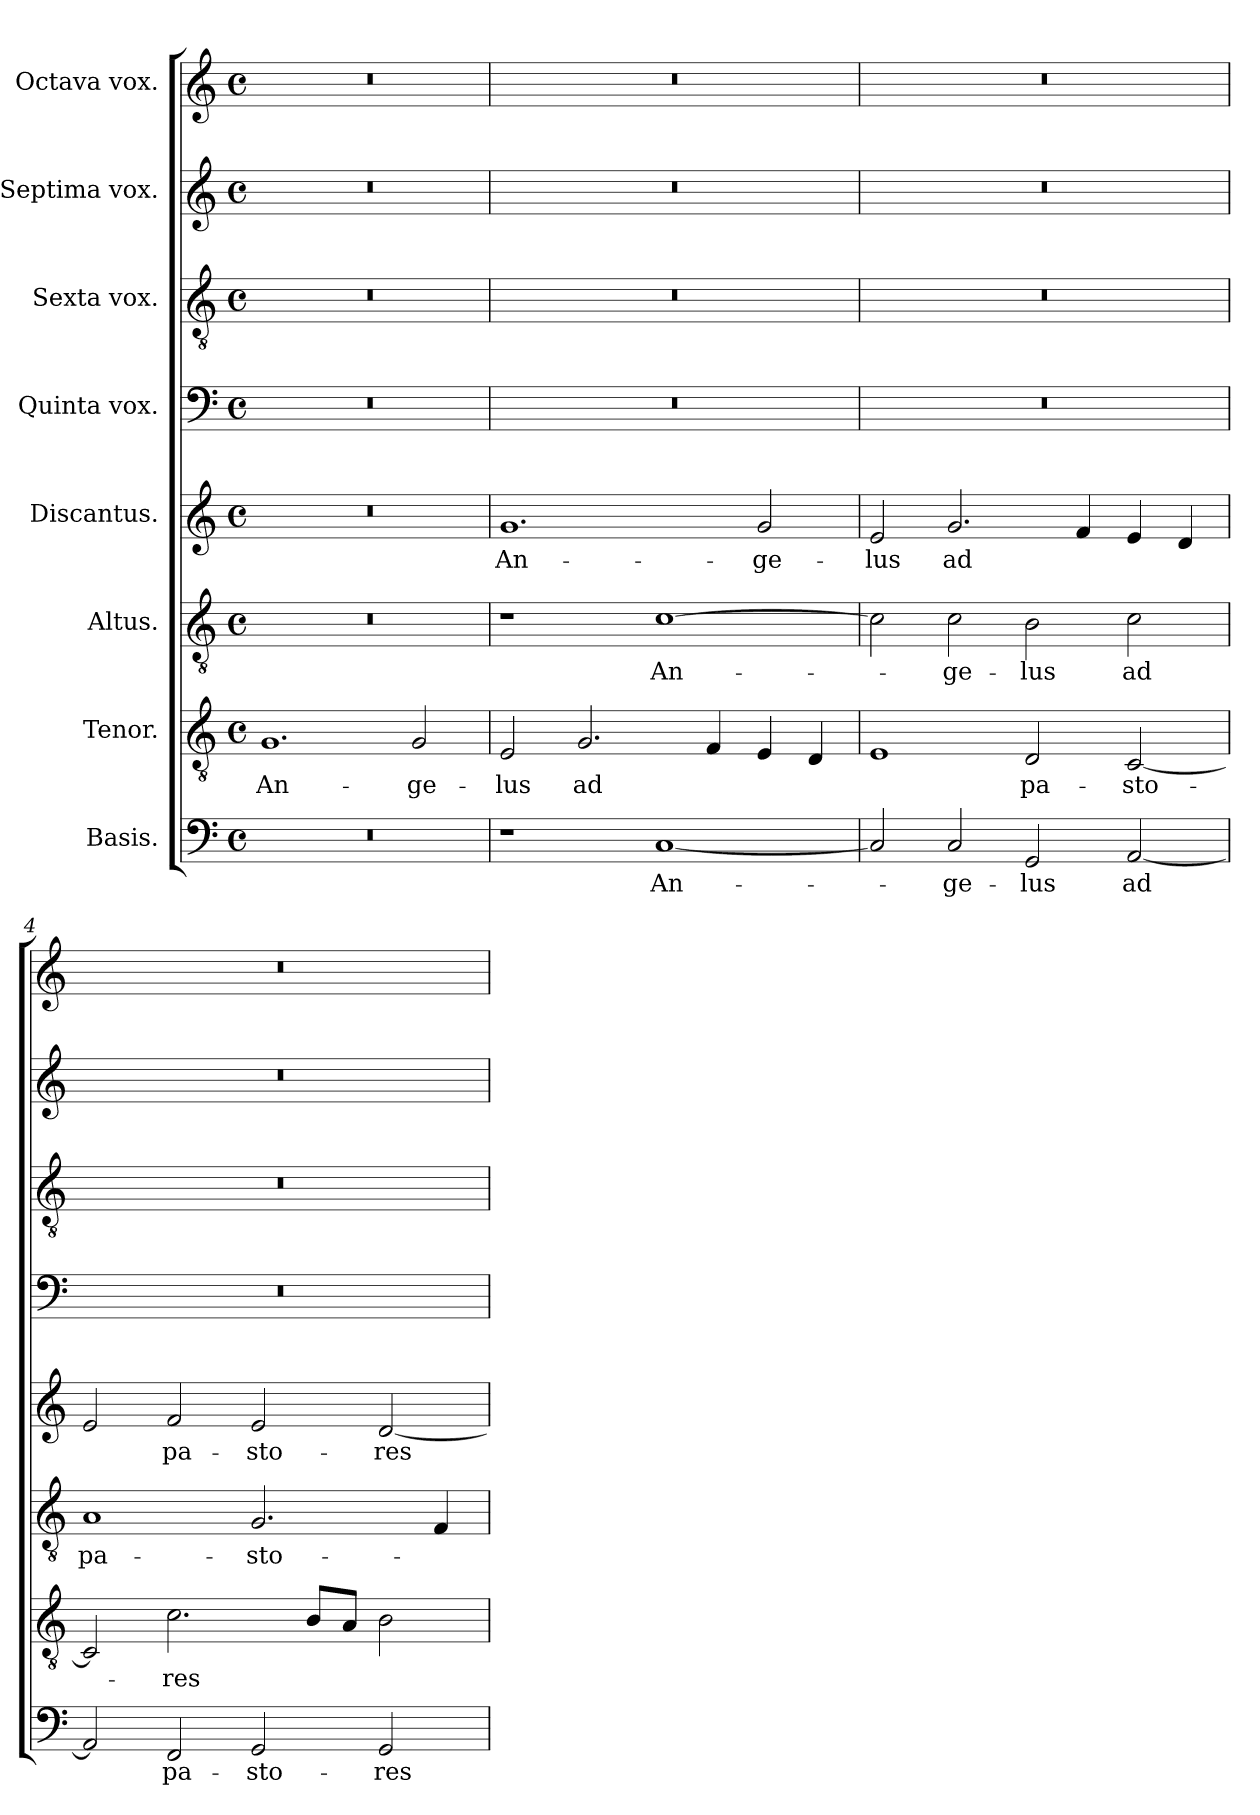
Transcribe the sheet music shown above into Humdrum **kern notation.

**kern	**text	**kern	**text	**kern	**text	**kern	**text	**kern	**kern	**kern	**kern
*part8	*part8	*part7	*part7	*part6	*part6	*part5	*part5	*part4	*part3	*part2	*part1
*staff8	*staff8	*staff7	*staff7	*staff6	*staff6	*staff5	*staff5	*staff4	*staff3	*staff2	*staff1
*I"Basis.	*	*I"Tenor.	*	*I"Altus.	*	*I"Discantus.	*	*I"Quinta vox.	*I"Sexta vox.	*I"Septima vox.	*I"Octava vox.
*clefF4	*	*clefGv2	*	*clefGv2	*	*clefG2	*	*clefF4	*clefGv2	*clefG2	*clefG2
*k[]	*	*k[]	*	*k[]	*	*k[]	*	*k[]	*k[]	*k[]	*k[]
*M4/2	*	*M4/2	*	*M4/2	*	*M4/2	*	*M4/2	*M4/2	*M4/2	*M4/2
*met(c)	*	*met(c)	*	*met(c)	*	*met(c)	*	*met(c)	*met(c)	*met(c)	*met(c)
=1	=1	=1	=1	=1	=1	=1	=1	=1	=1	=1	=1
!	!	!	!LO:LY:b	!	!	!	!	!	!	!	!
0r	.	1.G	An-	0r	.	0r	.	0r	0r	0r	0r
!	!	!	!LO:LY:b	!	!	!	!	!	!	!	!
.	.	2G/	-ge-	.	.	.	.	.	.	.	.
=2	=2	=2	=2	=2	=2	=2	=2	=2	=2	=2	=2
!	!	!	!LO:LY:b	!	!	!	!LO:LY:b	!	!	!	!
1r	.	2E/	-lus	1r	.	1.g	An-	0r	0r	0r	0r
!	!	!	!LO:LY:b	!	!	!	!	!	!	!	!
.	.	2.G/	ad	.	.	.	.	.	.	.	.
!	!LO:LY:b	!	!	!	!LO:LY:b	!	!	!	!	!	!
[1C	An-	.	.	[1c	An-	.	.	.	.	.	.
.	.	4F/	.	.	.	.	.	.	.	.	.
!	!	!	!	!	!	!	!LO:LY:b	!	!	!	!
.	.	4E/	.	.	.	2g/	-ge-	.	.	.	.
.	.	4D/	.	.	.	.	.	.	.	.	.
=3	=3	=3	=3	=3	=3	=3	=3	=3	=3	=3	=3
!	!	!	!	!	!	!	!LO:LY:b	!	!	!	!
2C/]	.	1E	.	2c\]	.	2e/	-lus	0r	0r	0r	0r
!	!LO:LY:b	!	!	!	!LO:LY:b	!	!LO:LY:b	!	!	!	!
2C/	-ge-	.	.	2c\	-ge-	2.g/	ad	.	.	.	.
!	!LO:LY:b	!	!LO:LY:b	!	!LO:LY:b	!	!	!	!	!	!
2GG/	-lus	2D/	pa-	2B\	-lus	.	.	.	.	.	.
.	.	.	.	.	.	4f/	.	.	.	.	.
!	!LO:LY:b	!	!LO:LY:b	!	!LO:LY:b	!	!	!	!	!	!
[2AA/	ad	[2C/	-sto-	2c\	ad	4e/	.	.	.	.	.
.	.	.	.	.	.	4d/	.	.	.	.	.
=4	=4	=4	=4	=4	=4	=4	=4	=4	=4	=4	=4
!	!	!	!	!	!LO:LY:b	!	!	!	!	!	!
2AA/]	.	2C/]	.	1A	pa-	2e/	.	0r	0r	0r	0r
!	!LO:LY:b	!	!LO:LY:b	!	!	!	!LO:LY:b	!	!	!	!
2FF/	pa-	2.c\	-res	.	.	2f/	pa-	.	.	.	.
!	!LO:LY:b	!	!	!	!LO:LY:b	!	!LO:LY:b	!	!	!	!
2GG/	-sto-	.	.	2.G/	-sto-	2e/	-sto-	.	.	.	.
.	.	8B/L	.	.	.	.	.	.	.	.	.
.	.	8A/J	.	.	.	.	.	.	.	.	.
!	!LO:LY:b	!	!	!	!	!	!LO:LY:b	!	!	!	!
2GG/	-res	2B\	.	.	.	[2d/	-res	.	.	.	.
.	.	.	.	4F/	.	.	.	.	.	.	.
=	=	=	=	=	=	=	=	=	=	=	=
*-	*-	*-	*-	*-	*-	*-	*-	*-	*-	*-	*-
